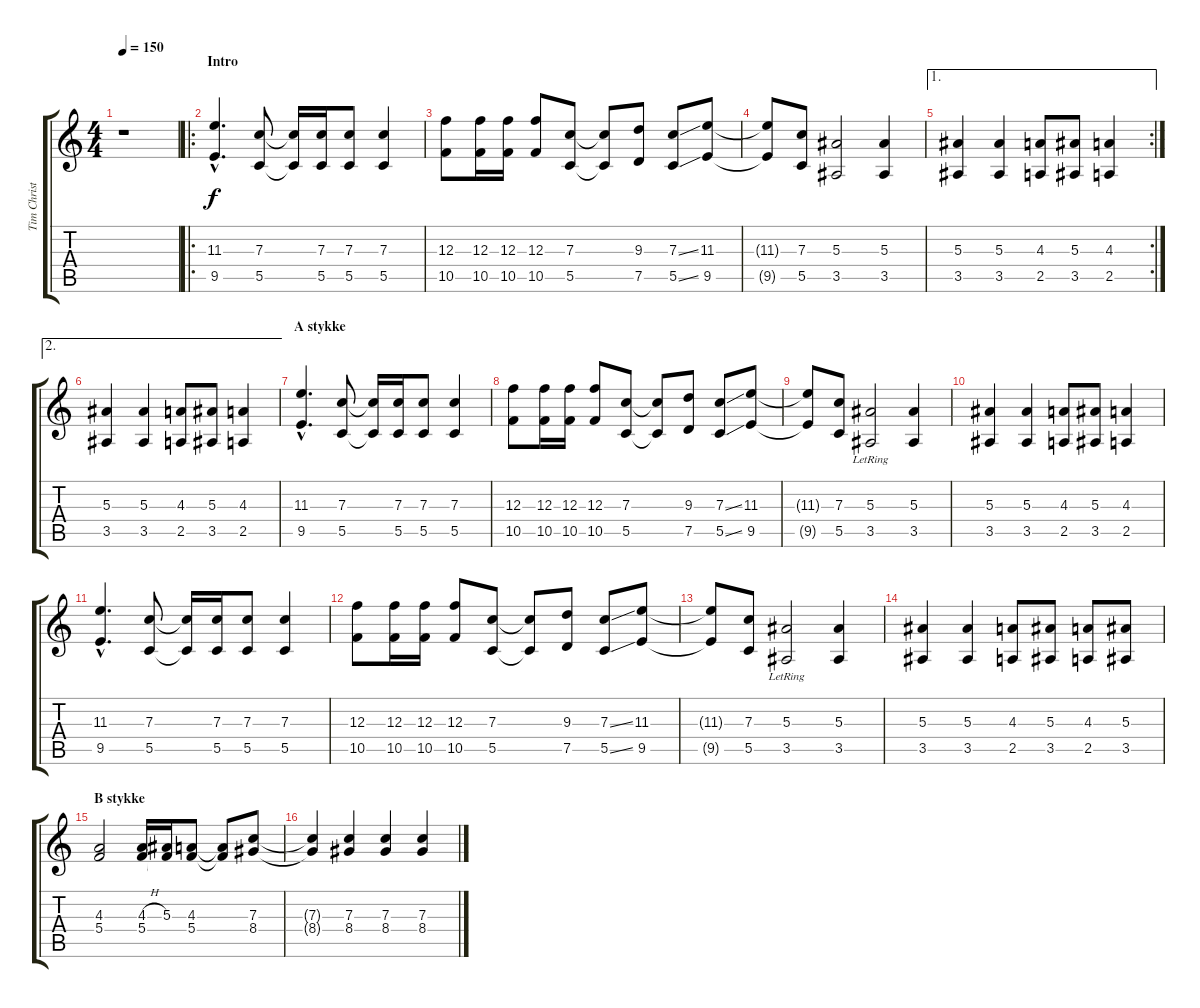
\track ("Tim Christensen (Guitar 2)" "Tim Christ") {instrument overdrivenguitar}
\staff {score tabs}
\tuning (D4 A3 F3 C3 G2 D2) {hide}
\ts (4 4)
\tempo 150
\clef g2
\ks c
r.1{dy f instrument overdrivenguitar} |
\ro
\section ("" "Intro")
(11.3{hac} 9.5{hac}).4{d} (7.3 5.5).8 (7.3{t} 5.5{t}).16 (7.3 5.5).16 (7.3 5.5).8 (7.3 5.5).4 |
(12.3 10.5).8 (12.3 10.5).16 (12.3 10.5).16 (12.3 10.5).8 (7.3 5.5).8 (7.3{t} 5.5{t}).8 (9.3 7.5).8 (7.3{ss} 5.5{ss}).8 (11.3 9.5).8 |
(11.3{t} 9.5{t}).8 (7.3 5.5).8 (5.3 3.5).2 (5.3 3.5).4 |
\ae 1
\rc 2
(5.3 3.5).4 (5.3 3.5).4 (4.3 2.5).8 (5.3 3.5).8 (4.3 2.5).4 |
\ae 2
(5.3 3.5).4 (5.3 3.5).4 (4.3 2.5).8 (5.3 3.5).8 (4.3 2.5).4 |
\section ("" "A stykke")
(11.3{hac} 9.5{hac}).4{d} (7.3 5.5).8 (7.3{t} 5.5{t}).16 (7.3 5.5).16 (7.3 5.5).8 (7.3 5.5).4 |
(12.3 10.5).8 (12.3 10.5).16 (12.3 10.5).16 (12.3 10.5).8 (7.3 5.5).8 (7.3{t} 5.5{t}).8 (9.3 7.5).8 (7.3{ss} 5.5{ss}).8 (11.3 9.5).8 |
(11.3{t} 9.5{t}).8 (7.3 5.5).8 (5.3{lr} 3.5{lr}).2 (5.3 3.5).4 |
(5.3 3.5).4 (5.3 3.5).4 (4.3 2.5).8 (5.3 3.5).8 (4.3 2.5).4 |
(11.3{hac} 9.5{hac}).4{d} (7.3 5.5).8 (7.3{t} 5.5{t}).16 (7.3 5.5).16 (7.3 5.5).8 (7.3 5.5).4 |
(12.3 10.5).8 (12.3 10.5).16 (12.3 10.5).16 (12.3 10.5).8 (7.3 5.5).8 (7.3{t} 5.5{t}).8 (9.3 7.5).8 (7.3{ss} 5.5{ss}).8 (11.3 9.5).8 |
(11.3{t} 9.5{t}).8 (7.3 5.5).8 (5.3{lr} 3.5{lr}).2 (5.3 3.5).4 |
(5.3 3.5).4 (5.3 3.5).4 (4.3 2.5).8 (5.3 3.5).8 (4.3 2.5).8 (5.3 3.5).8 |
\section ("" "B stykke")
(4.3 5.4).2 (4.3{h} 5.4).16 (5.3 5.4{t}).16 (4.3 5.4).8 (4.3{t} 5.4{t}).8 (7.3 8.4).8 |
(7.3{t} 8.4{t}).4 (7.3 8.4).4 (7.3 8.4).4 (7.3 8.4).4
